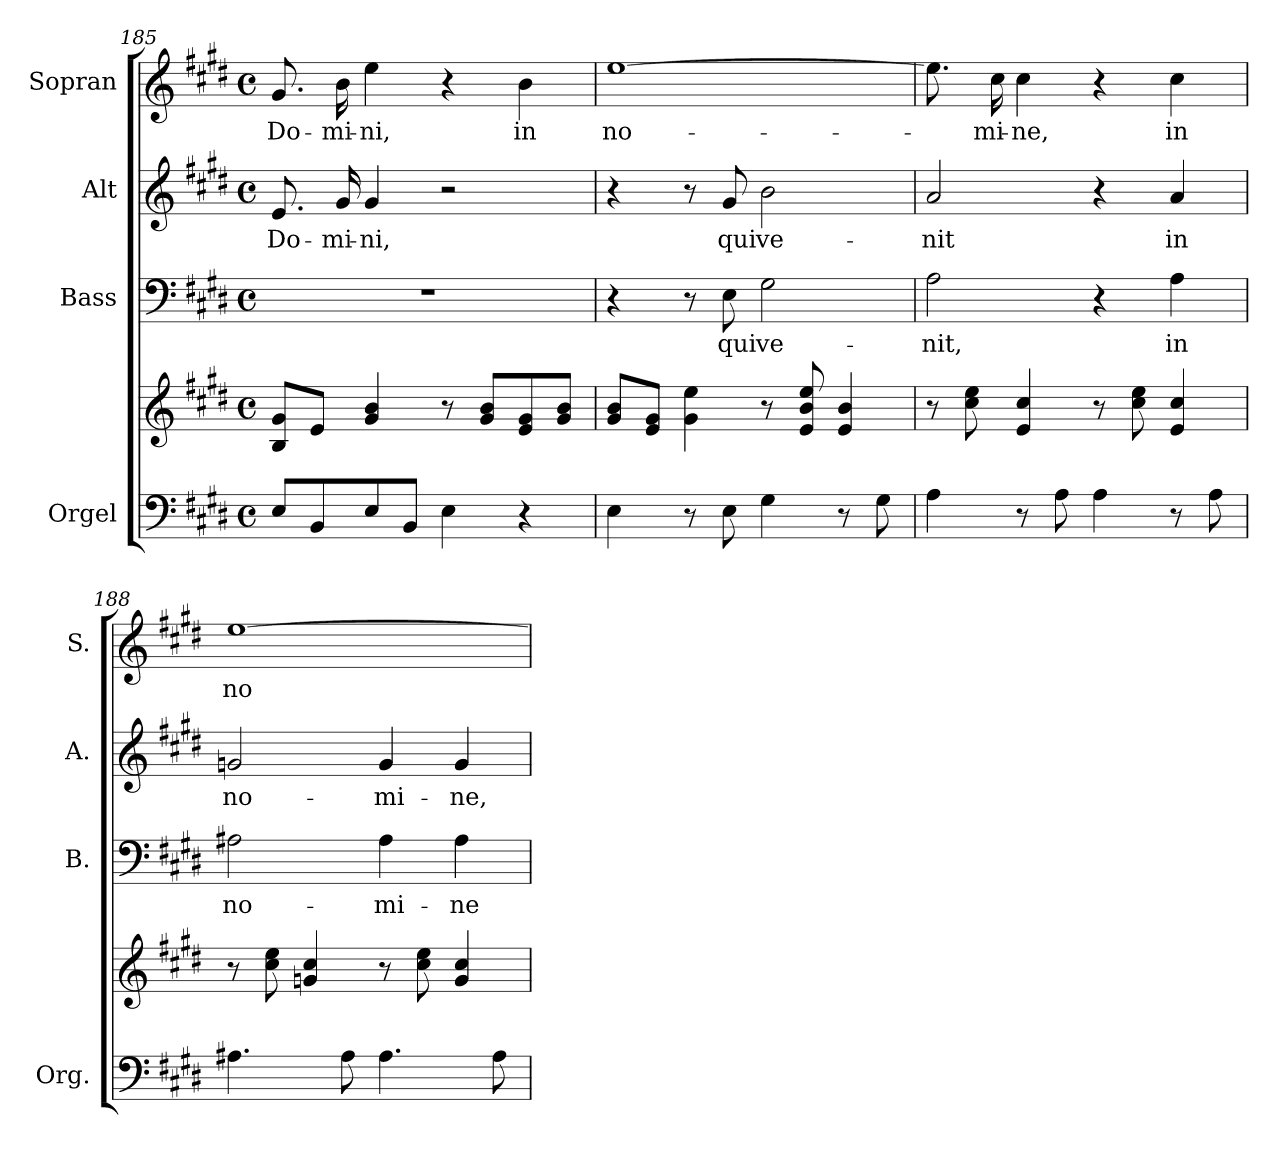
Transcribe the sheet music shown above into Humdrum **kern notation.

**kern	**kern	**kern	**text	**kern	**text	**kern	**text
*part4	*part4	*part3	*part3	*part2	*part2	*part1	*part1
*staff5	*staff4	*staff3	*staff3	*staff2	*staff2	*staff1	*staff1
*I"Orgel	*	*I"Bass	*	*I"Alt	*	*I"Sopran	*
*I'Org.	*	*I'B.	*	*I'A.	*	*I'S.	*
!!LO:PB:g=z
*clefF4	*clefG2	*clefF4	*	*clefG2	*	*clefG2	*
*k[f#c#g#d#]	*k[f#c#g#d#]	*k[f#c#g#d#]	*	*k[f#c#g#d#]	*	*k[f#c#g#d#]	*
*E:	*E:	*E:	*	*E:	*	*E:	*
*M4/4	*M4/4	*M4/4	*	*M4/4	*	*M4/4	*
*met(c)	*met(c)	*met(c)	*	*met(c)	*	*met(c)	*
=185	=185	=185	=185	=185	=185	=185	=185
!	!	!	!	!	!LO:LY:b	!	!LO:LY:b
8E/L	8B/ 8g#/L	1r	.	8.e/	Do-	8.g#/	Do-
8BB/	8e/J	.	.	.	.	.	.
!	!	!	!	!	!LO:LY:b	!	!LO:LY:b
.	.	.	.	16g#/	-mi-	16b\	-mi-
!	!	!	!	!	!LO:LY:b	!	!LO:LY:b
8E/	4g#/ 4b/	.	.	4g#/	-ni,	4ee\	-ni,
8BB/J	.	.	.	.	.	.	.
4E\	8r	.	.	2r	.	4r	.
.	8g#/ 8b/L	.	.	.	.	.	.
!	!	!	!	!	!	!	!LO:LY:b
4r	8e/ 8g#/	.	.	.	.	4b\	in
.	8g#/ 8b/J	.	.	.	.	.	.
=186	=186	=186	=186	=186	=186	=186	=186
!	!	!	!	!	!	!	!LO:LY:b
4E\	8g#/ 8b/L	4r	.	4r	.	[1ee	no-
.	8e/ 8g#/J	.	.	.	.	.	.
8r	4g#\ 4ee\	8r	.	8r	.	.	.
!	!	!	!LO:LY:b	!	!LO:LY:b	!	!
8E\	.	8E\	qui	8g#/	qui	.	.
!	!	!	!LO:LY:b	!	!LO:LY:b	!	!
4G#\	8r	2G#\	ve-	2b\	ve-	.	.
.	8e/ 8b/ 8ee/	.	.	.	.	.	.
8r	4e/ 4b/	.	.	.	.	.	.
8G#\	.	.	.	.	.	.	.
=187	=187	=187	=187	=187	=187	=187	=187
!	!	!	!LO:LY:b	!	!LO:LY:b	!	!
4A\	8r	2A\	-nit,	2a/	-nit	8.ee\]	.
.	8cc#\ 8ee\	.	.	.	.	.	.
!	!	!	!	!	!	!	!LO:LY:b
.	.	.	.	.	.	16cc#\	-mi-
!	!	!	!	!	!	!	!LO:LY:b
8r	4e/ 4cc#/	.	.	.	.	4cc#\	-ne,
8A\	.	.	.	.	.	.	.
4A\	8r	4r	.	4r	.	4r	.
.	8cc#\ 8ee\	.	.	.	.	.	.
!	!	!	!LO:LY:b	!	!LO:LY:b	!	!LO:LY:b
8r	4e/ 4cc#/	4A\	in	4a/	in	4cc#\	in
8A\	.	.	.	.	.	.	.
=188	=188	=188	=188	=188	=188	=188	=188
!	!	!	!LO:LY:b	!	!LO:LY:b	!	!LO:LY:b
4.A#X\	8r	2A#X\	no-	2gn/	no-	[1ee	no-
.	8cc#\ 8ee\	.	.	.	.	.	.
.	4gn/ 4cc#/	.	.	.	.	.	.
8A#\	.	.	.	.	.	.	.
!	!	!	!LO:LY:b	!	!LO:LY:b	!	!
4.A#\	8r	4A#\	-mi-	4g/	-mi-	.	.
.	8cc#\ 8ee\	.	.	.	.	.	.
!	!	!	!LO:LY:b	!	!LO:LY:b	!	!
.	4g/ 4cc#/	4A#\	-ne	4g/	-ne,	.	.
8A#\	.	.	.	.	.	.	.
=	=	=	=	=	=	=	=
*-	*-	*-	*-	*-	*-	*-	*-
